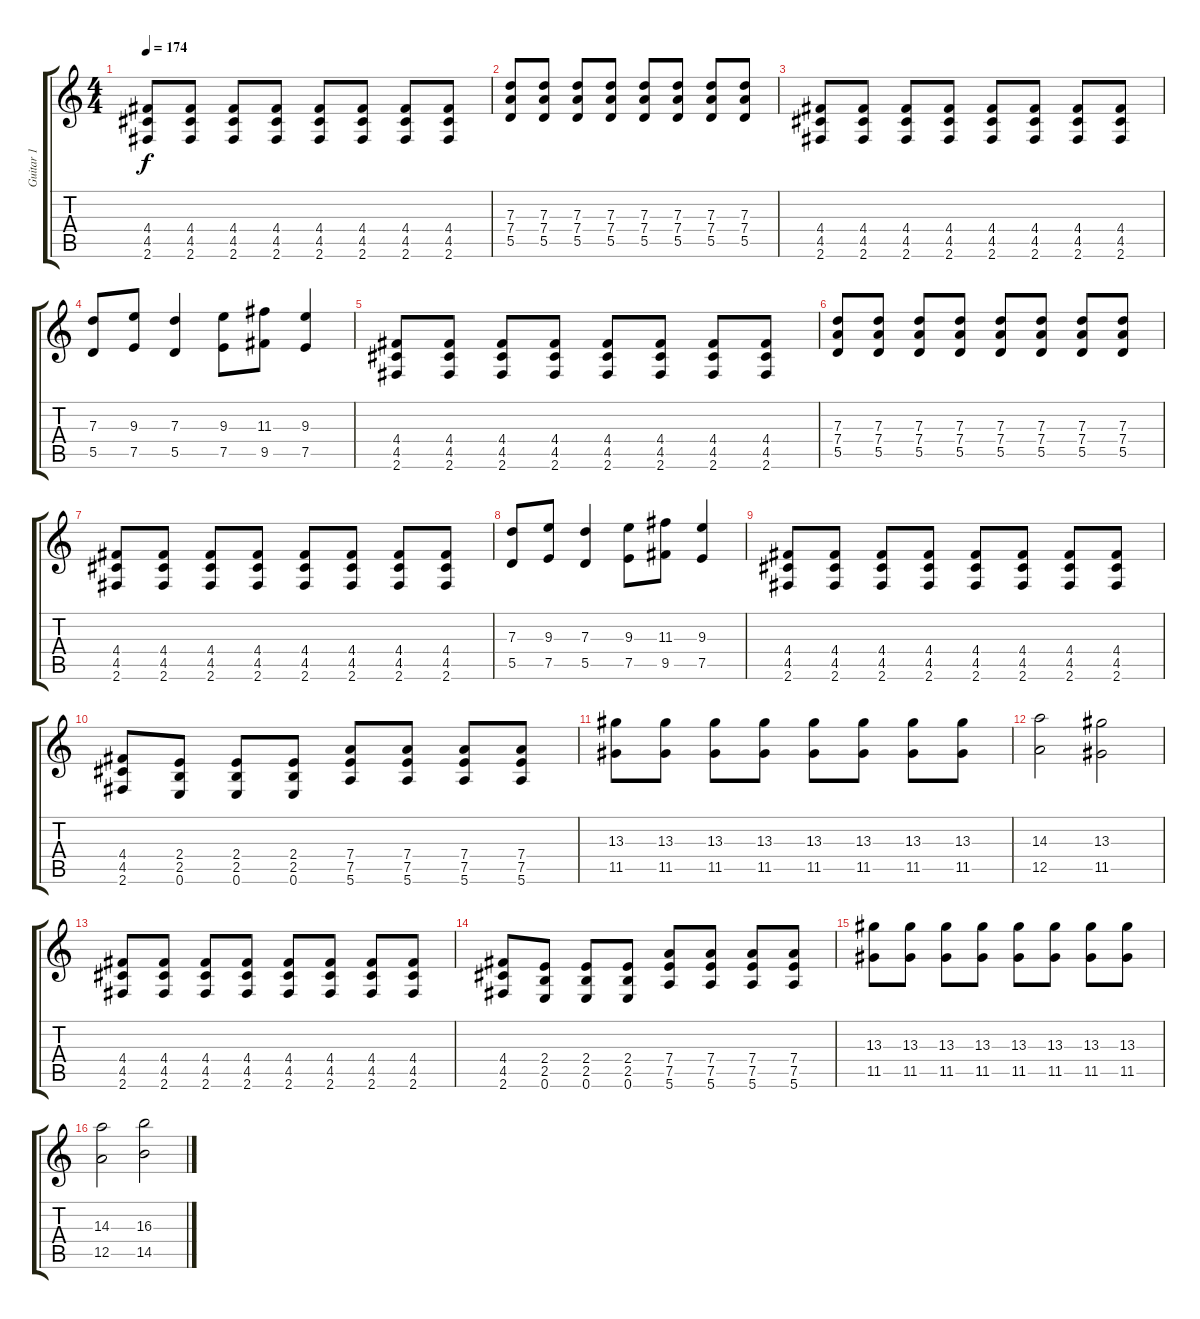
\track ("Guitar 1" "Guitar 1") {instrument overdrivenguitar}
\staff {score tabs}
\tuning (E4 B3 G3 D3 A2 E2) {hide}
\ts (4 4)
\tempo 174
\clef g2
\ks c
(4.4 4.5 2.6).8{dy f} (4.4 4.5 2.6).8 (4.4 4.5 2.6).8 (4.4 4.5 2.6).8 (4.4 4.5 2.6).8 (4.4 4.5 2.6).8 (4.4 4.5 2.6).8 (4.4 4.5 2.6).8 |
(7.3 7.4 5.5).8 (7.3 7.4 5.5).8 (7.3 7.4 5.5).8 (7.3 7.4 5.5).8 (7.3 7.4 5.5).8 (7.3 7.4 5.5).8 (7.3 7.4 5.5).8 (7.3 7.4 5.5).8 |
(4.4 4.5 2.6).8 (4.4 4.5 2.6).8 (4.4 4.5 2.6).8 (4.4 4.5 2.6).8 (4.4 4.5 2.6).8 (4.4 4.5 2.6).8 (4.4 4.5 2.6).8 (4.4 4.5 2.6).8 |
(7.3 5.5).8 (9.3 7.5).8 (7.3 5.5).4 (9.3 7.5).8 (11.3 9.5).8 (9.3 7.5).4 |
(4.4 4.5 2.6).8 (4.4 4.5 2.6).8 (4.4 4.5 2.6).8 (4.4 4.5 2.6).8 (4.4 4.5 2.6).8 (4.4 4.5 2.6).8 (4.4 4.5 2.6).8 (4.4 4.5 2.6).8 |
(7.3 7.4 5.5).8 (7.3 7.4 5.5).8 (7.3 7.4 5.5).8 (7.3 7.4 5.5).8 (7.3 7.4 5.5).8 (7.3 7.4 5.5).8 (7.3 7.4 5.5).8 (7.3 7.4 5.5).8 |
(4.4 4.5 2.6).8 (4.4 4.5 2.6).8 (4.4 4.5 2.6).8 (4.4 4.5 2.6).8 (4.4 4.5 2.6).8 (4.4 4.5 2.6).8 (4.4 4.5 2.6).8 (4.4 4.5 2.6).8 |
(7.3 5.5).8 (9.3 7.5).8 (7.3 5.5).4 (9.3 7.5).8 (11.3 9.5).8 (9.3 7.5).4 |
(4.4 4.5 2.6).8 (4.4 4.5 2.6).8 (4.4 4.5 2.6).8 (4.4 4.5 2.6).8 (4.4 4.5 2.6).8 (4.4 4.5 2.6).8 (4.4 4.5 2.6).8 (4.4 4.5 2.6).8 |
(4.4 4.5 2.6).8 (2.4 2.5 0.6).8 (2.4 2.5 0.6).8 (2.4 2.5 0.6).8 (7.4 7.5 5.6).8 (7.4 7.5 5.6).8 (7.4 7.5 5.6).8 (7.4 7.5 5.6).8 |
(13.3 11.5).8 (13.3 11.5).8 (13.3 11.5).8 (13.3 11.5).8 (13.3 11.5).8 (13.3 11.5).8 (13.3 11.5).8 (13.3 11.5).8 |
(14.3 12.5).2 (13.3 11.5).2 |
(4.4 4.5 2.6).8 (4.4 4.5 2.6).8 (4.4 4.5 2.6).8 (4.4 4.5 2.6).8 (4.4 4.5 2.6).8 (4.4 4.5 2.6).8 (4.4 4.5 2.6).8 (4.4 4.5 2.6).8 |
(4.4 4.5 2.6).8 (2.4 2.5 0.6).8 (2.4 2.5 0.6).8 (2.4 2.5 0.6).8 (7.4 7.5 5.6).8 (7.4 7.5 5.6).8 (7.4 7.5 5.6).8 (7.4 7.5 5.6).8 |
(13.3 11.5).8 (13.3 11.5).8 (13.3 11.5).8 (13.3 11.5).8 (13.3 11.5).8 (13.3 11.5).8 (13.3 11.5).8 (13.3 11.5).8 |
(14.3 12.5).2 (16.3 14.5).2
